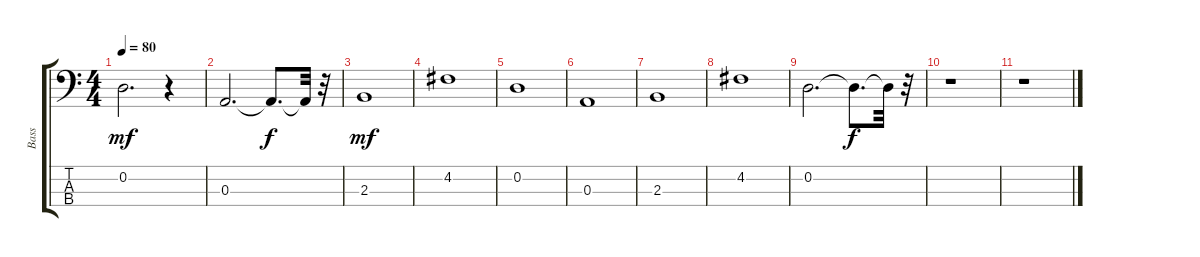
\track ("Bass" "Bass") {instrument contrabass}
\staff {score tabs}
\tuning (G2 D2 A1 E1) {hide}
\ts (4 4)
\tempo 80
\clef f4
\ks c
0.2.2{d dy mf} r.4 |
0.3.2{d} 0.3{t}.8{d dy f} 0.3{t}.32 r.32 |
2.3.1{dy mf} |
4.2.1 |
0.2.1 |
0.3.1 |
2.3.1 |
4.2.1 |
0.2.2{d} 0.2{t}.8{d dy f} 0.2{t}.32 r.32 |
r.1 |
r.1
